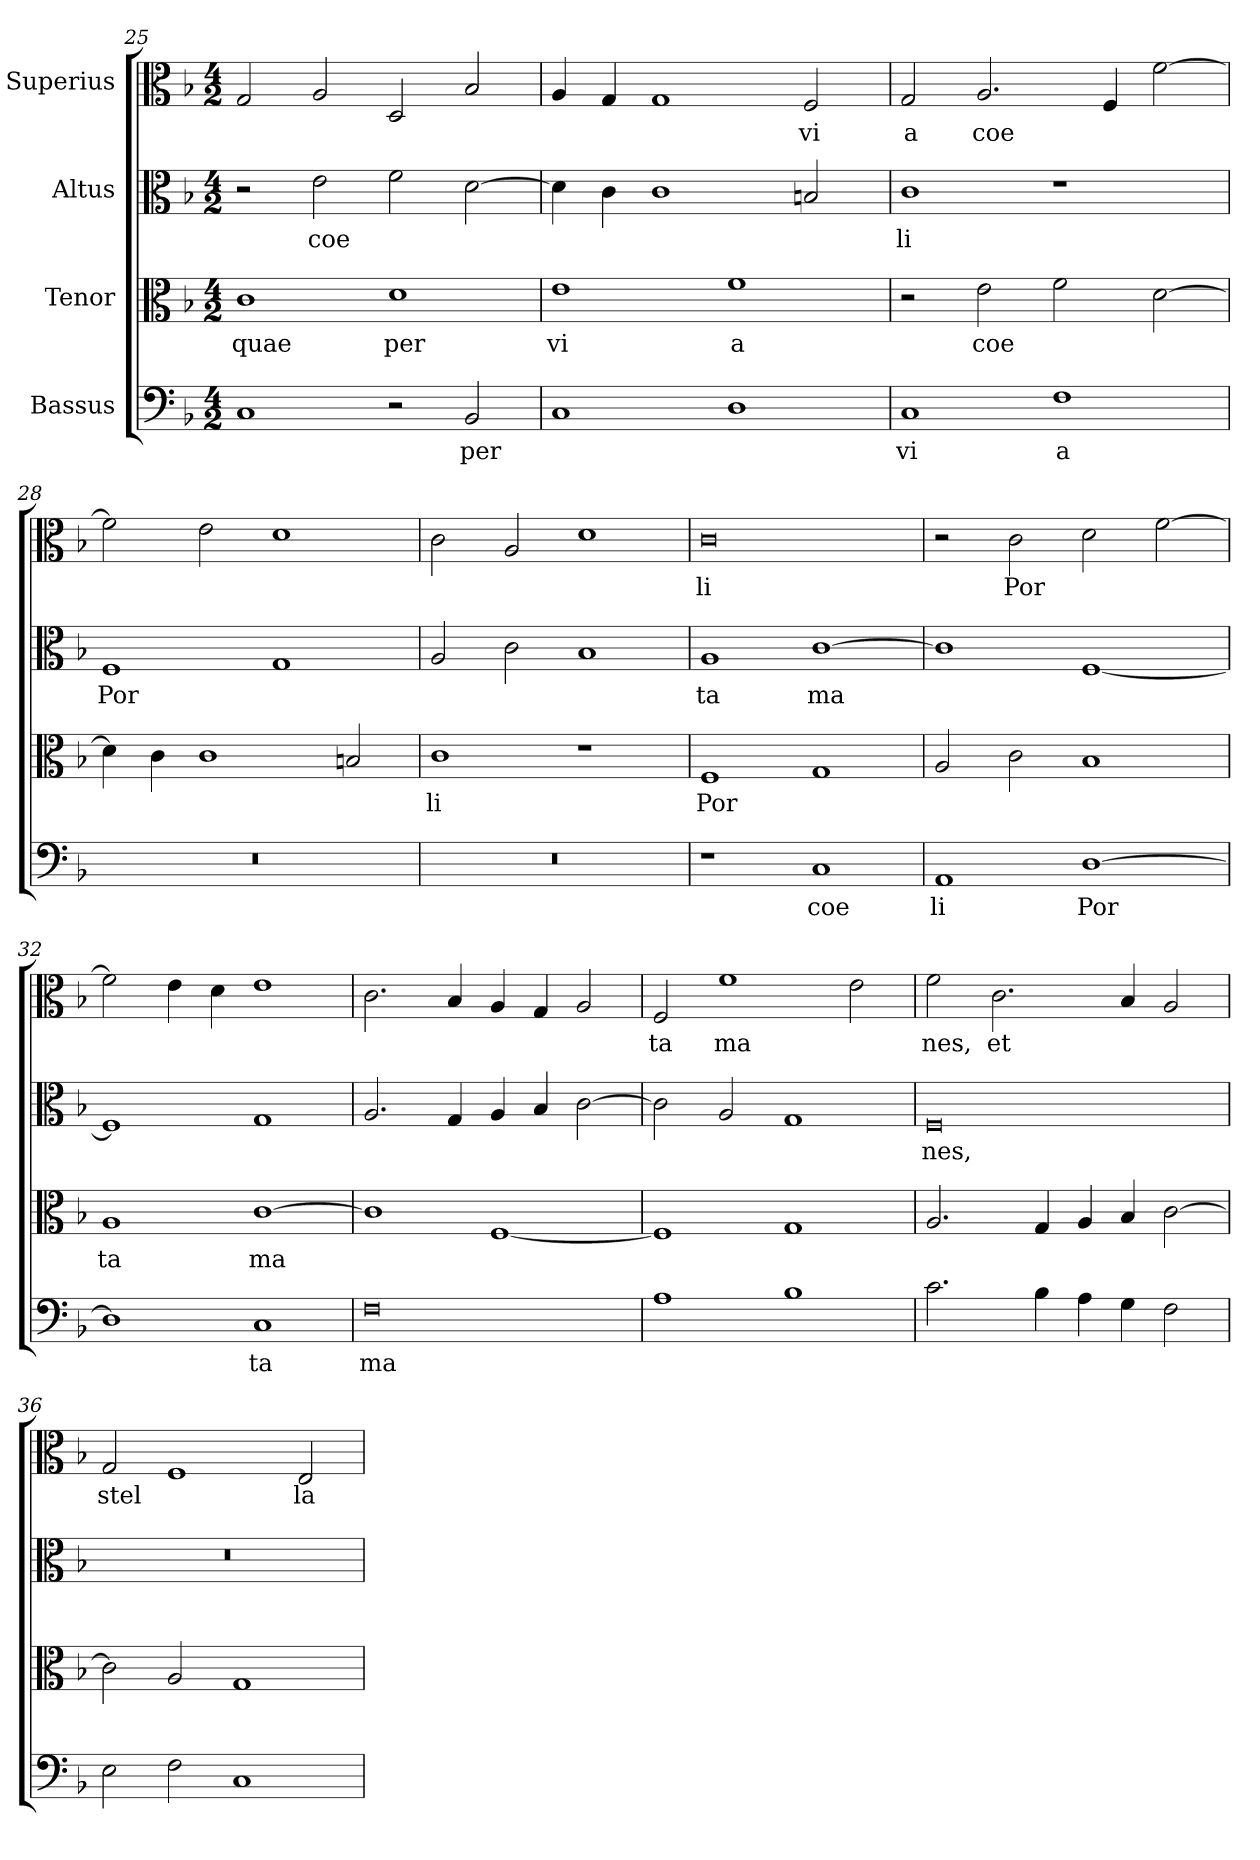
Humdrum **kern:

**kern	**text	**kern	**text	**kern	**text	**kern	**text
*part4	*part4	*part3	*part3	*part2	*part2	*part1	*part1
*staff4	*staff4	*staff3	*staff3	*staff2	*staff2	*staff1	*staff1
*I"Bassus	*	*I"Tenor	*	*I"Altus	*	*I"Superius	*
!!LO:PB:g=z
*clefF4	*	*clefC3	*	*clefC3	*	*clefC3	*
*k[b-]	*	*k[b-]	*	*k[b-]	*	*k[b-]	*
*F:	*	*F:	*	*F:	*	*F:	*
*M4/2	*	*M4/2	*	*M4/2	*	*M4/2	*
=25	=25	=25	=25	=25	=25	=25	=25
1C	.	1c	quae	2r	.	2G/	.
.	.	.	.	2e\	coe	2A/	.
2r	.	1d	per	2f\	.	2D/	.
2BB-/	per	.	.	[2d\	.	2B-/	.
=26	=26	=26	=26	=26	=26	=26	=26
1C	.	1e	vi	4d\]	.	4A/	.
.	.	.	.	4c\	.	4G/	.
.	.	.	.	1c	.	1G	.
1D	.	1f	a	.	.	.	.
.	.	.	.	2Bn/	.	2F/	vi
=27	=27	=27	=27	=27	=27	=27	=27
1C	vi	2r	.	1c	li	2G/	a
.	.	2e\	coe	.	.	2.A/	coe
1F	a	2f\	.	1r	.	.	.
.	.	.	.	.	.	4F/	.
.	.	[2d\	.	.	.	[2f\	.
=28	=28	=28	=28	=28	=28	=28	=28
0r	.	4d\]	.	1F	Por	2f\]	.
.	.	4c\	.	.	.	.	.
.	.	1c	.	.	.	2e\	.
.	.	.	.	1G	.	1d	.
.	.	2Bn/	.	.	.	.	.
!!LO:LB:g=z
=29	=29	=29	=29	=29	=29	=29	=29
0r	.	1c	li	2A/	.	2c\	.
.	.	.	.	2c\	.	2A/	.
.	.	1r	.	1B-	.	1d	.
=30	=30	=30	=30	=30	=30	=30	=30
1r	.	1F	Por	1A	ta	0c	li
1C	coe	1G	.	[1c	ma	.	.
=31	=31	=31	=31	=31	=31	=31	=31
1AA	li	2A/	.	1c]	.	2r	.
.	.	2c\	.	.	.	2c\	Por
[1D	Por	1B-	.	[1F	.	2d\	.
.	.	.	.	.	.	[2f\	.
=32	=32	=32	=32	=32	=32	=32	=32
1D]	.	1A	ta	1F]	.	2f\]	.
.	.	.	.	.	.	4e\	.
.	.	.	.	.	.	4d\	.
1C	ta	[1c	ma	1G	.	1e	.
!!LO:LB:g=z
=33	=33	=33	=33	=33	=33	=33	=33
0F	ma	1c]	.	2.A/	.	2.c\	.
.	.	.	.	4G/	.	4B-/	.
.	.	[1F	.	4A/	.	4A/	.
.	.	.	.	4B-/	.	4G/	.
.	.	.	.	[2c\	.	2A/	.
=34	=34	=34	=34	=34	=34	=34	=34
1A	.	1F]	.	2c\]	.	2F/	ta
.	.	.	.	2A/	.	1f	ma
1B-	.	1G	.	1G	.	.	.
.	.	.	.	.	.	2e\	.
=35	=35	=35	=35	=35	=35	=35	=35
2.c\	.	2.A/	.	0F	nes,	2f\	nes,
.	.	.	.	.	.	2.c\	et
4B-\	.	4G/	.	.	.	.	.
4A\	.	4A/	.	.	.	.	.
4G\	.	4B-/	.	.	.	4B-/	.
2F\	.	[2c\	.	.	.	2A/	.
=36	=36	=36	=36	=36	=36	=36	=36
2E\	.	2c\]	.	0r	.	2G/	stel
2F\	.	2A/	.	.	.	1F	.
1C	.	1G	.	.	.	.	.
.	.	.	.	.	.	2E/	la
=	=	=	=	=	=	=	=
*-	*-	*-	*-	*-	*-	*-	*-
